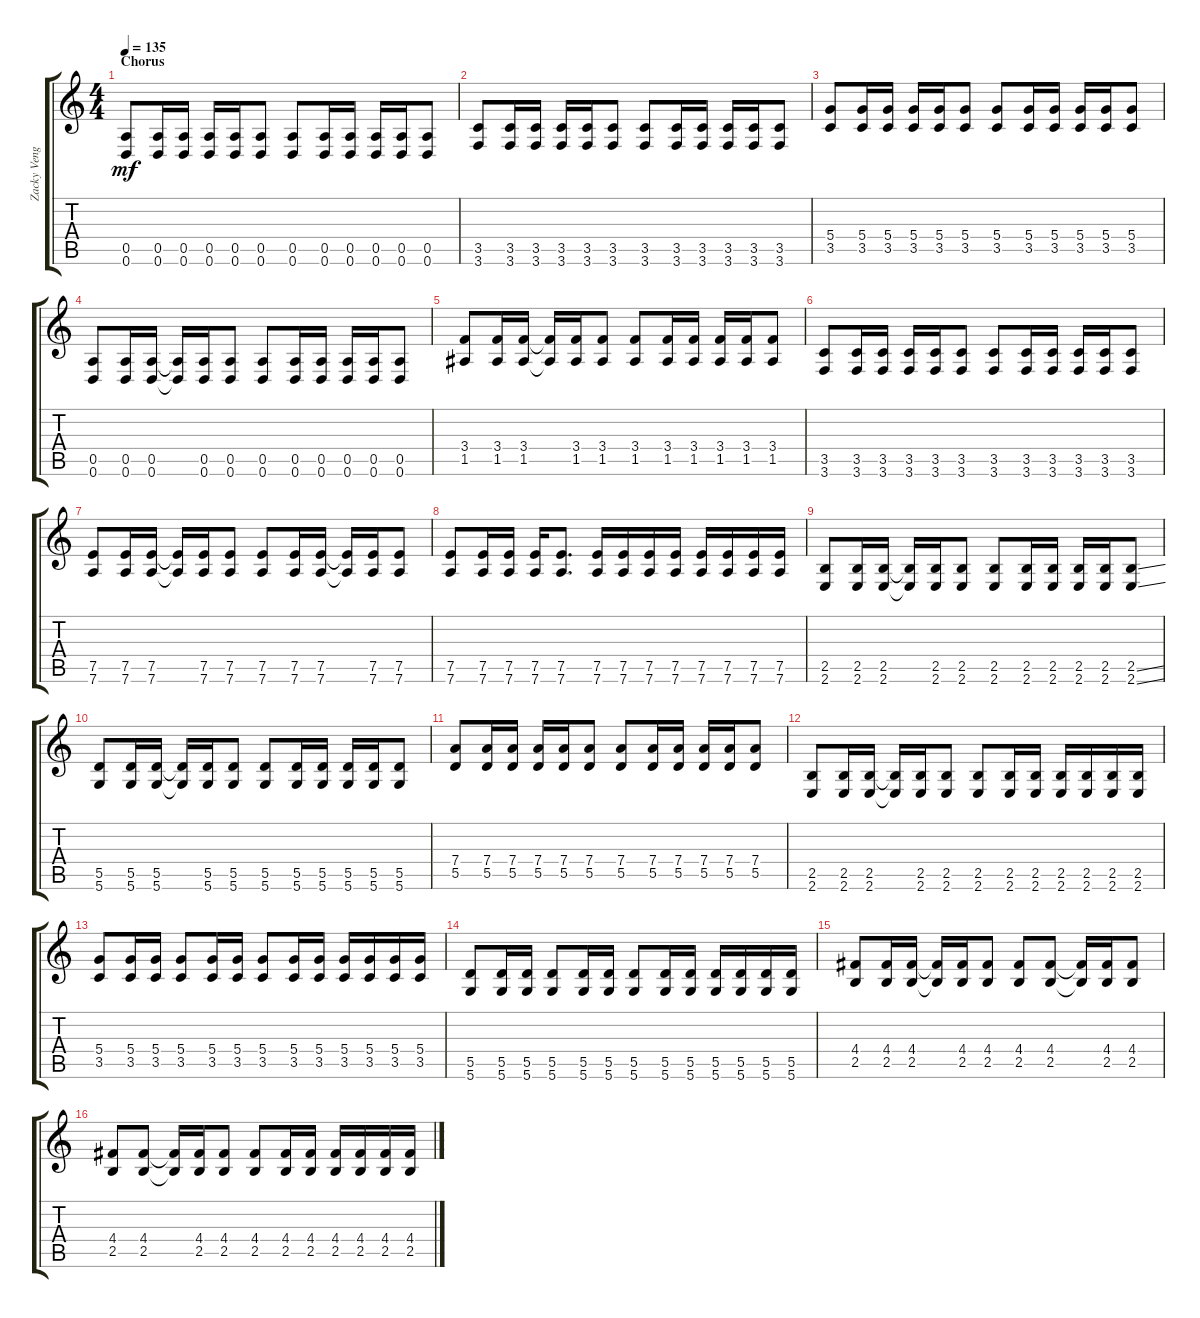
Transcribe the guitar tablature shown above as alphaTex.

\track ("Zacky Vengeance" "Zacky Veng") {instrument distortionguitar}
\staff {score tabs}
\tuning (E4 B3 G3 D3 A2 D2) {hide}
\ts (4 4)
\section ("" "Chorus")
\tempo 135
\clef g2
\ks c
(0.5 0.6).8{dy mf} (0.5 0.6).16 (0.5 0.6).16 (0.5 0.6).16 (0.5 0.6).16 (0.5 0.6).8 (0.5 0.6).8 (0.5 0.6).16 (0.5 0.6).16 (0.5 0.6).16 (0.5 0.6).16 (0.5 0.6).8 |
(3.5 3.6).8 (3.5 3.6).16 (3.5 3.6).16 (3.5 3.6).16 (3.5 3.6).16 (3.5 3.6).8 (3.5 3.6).8 (3.5 3.6).16 (3.5 3.6).16 (3.5 3.6).16 (3.5 3.6).16 (3.5 3.6).8 |
(5.4 3.5).8 (5.4 3.5).16 (5.4 3.5).16 (5.4 3.5).16 (5.4 3.5).16 (5.4 3.5).8 (5.4 3.5).8 (5.4 3.5).16 (5.4 3.5).16 (5.4 3.5).16 (5.4 3.5).16 (5.4 3.5).8 |
(0.5 0.6).8 (0.5 0.6).16 (0.5 0.6).16 (0.5{t} 0.6{t}).16 (0.5 0.6).16 (0.5 0.6).8 (0.5 0.6).8 (0.5 0.6).16 (0.5 0.6).16 (0.5 0.6).16 (0.5 0.6).16 (0.5 0.6).8 |
(3.4 1.5).8 (3.4 1.5).16 (3.4 1.5).16 (3.4{t} 1.5{t}).16 (3.4 1.5).16 (3.4 1.5).8 (3.4 1.5).8 (3.4 1.5).16 (3.4 1.5).16 (3.4 1.5).16 (3.4 1.5).16 (3.4 1.5).8 |
(3.5 3.6).8 (3.5 3.6).16 (3.5 3.6).16 (3.5 3.6).16 (3.5 3.6).16 (3.5 3.6).8 (3.5 3.6).8 (3.5 3.6).16 (3.5 3.6).16 (3.5 3.6).16 (3.5 3.6).16 (3.5 3.6).8 |
(7.5 7.6).8 (7.5 7.6).16 (7.5 7.6).16 (7.5{t} 7.6{t}).16 (7.5 7.6).16 (7.5 7.6).8 (7.5 7.6).8 (7.5 7.6).16 (7.5 7.6).16 (7.5{t} 7.6{t}).16 (7.5 7.6).16 (7.5 7.6).8 |
(7.5 7.6).8 (7.5 7.6).16 (7.5 7.6).16 (7.5 7.6).16 (7.5 7.6).8{d} (7.5 7.6).16 (7.5 7.6).16 (7.5 7.6).16 (7.5 7.6).16 (7.5 7.6).16 (7.5 7.6).16 (7.5 7.6).16 (7.5 7.6).16 |
(2.5 2.6).8 (2.5 2.6).16 (2.5 2.6).16 (2.5{t} 2.6{t}).16 (2.5 2.6).16 (2.5 2.6).8 (2.5 2.6).8 (2.5 2.6).16 (2.5 2.6).16 (2.5 2.6).16 (2.5 2.6).16 (2.5{ss} 2.6{ss}).8 |
(5.5 5.6).8 (5.5 5.6).16 (5.5 5.6).16 (5.5{t} 5.6{t}).16 (5.5 5.6).16 (5.5 5.6).8 (5.5 5.6).8 (5.5 5.6).16 (5.5 5.6).16 (5.5 5.6).16 (5.5 5.6).16 (5.5 5.6).8 |
(7.4 5.5).8 (7.4 5.5).16 (7.4 5.5).16 (7.4 5.5).16 (7.4 5.5).16 (7.4 5.5).8 (7.4 5.5).8 (7.4 5.5).16 (7.4 5.5).16 (7.4 5.5).16 (7.4 5.5).16 (7.4 5.5).8 |
(2.5 2.6).8 (2.5 2.6).16 (2.5 2.6).16 (2.5{t} 2.6{t}).16 (2.5 2.6).16 (2.5 2.6).8 (2.5 2.6).8 (2.5 2.6).16 (2.5 2.6).16 (2.5 2.6).16 (2.5 2.6).16 (2.5 2.6).16 (2.5 2.6).16 |
(5.4 3.5).8 (5.4 3.5).16 (5.4 3.5).16 (5.4 3.5).8 (5.4 3.5).16 (5.4 3.5).16 (5.4 3.5).8 (5.4 3.5).16 (5.4 3.5).16 (5.4 3.5).16 (5.4 3.5).16 (5.4 3.5).16 (5.4 3.5).16 |
(5.5 5.6).8 (5.5 5.6).16 (5.5 5.6).16 (5.5 5.6).8 (5.5 5.6).16 (5.5 5.6).16 (5.5 5.6).8 (5.5 5.6).16 (5.5 5.6).16 (5.5 5.6).16 (5.5 5.6).16 (5.5 5.6).16 (5.5 5.6).16 |
(4.4 2.5).8 (4.4 2.5).16 (4.4 2.5).16 (4.4{t} 2.5{t}).16 (4.4 2.5).16 (4.4 2.5).8 (4.4 2.5).8 (4.4 2.5).8 (4.4{t} 2.5{t}).16 (4.4 2.5).16 (4.4 2.5).8 |
(4.4 2.5).8 (4.4 2.5).8 (4.4{t} 2.5{t}).16 (4.4 2.5).16 (4.4 2.5).8 (4.4 2.5).8 (4.4 2.5).16 (4.4 2.5).16 (4.4 2.5).16 (4.4 2.5).16 (4.4 2.5).16 (4.4 2.5).16
